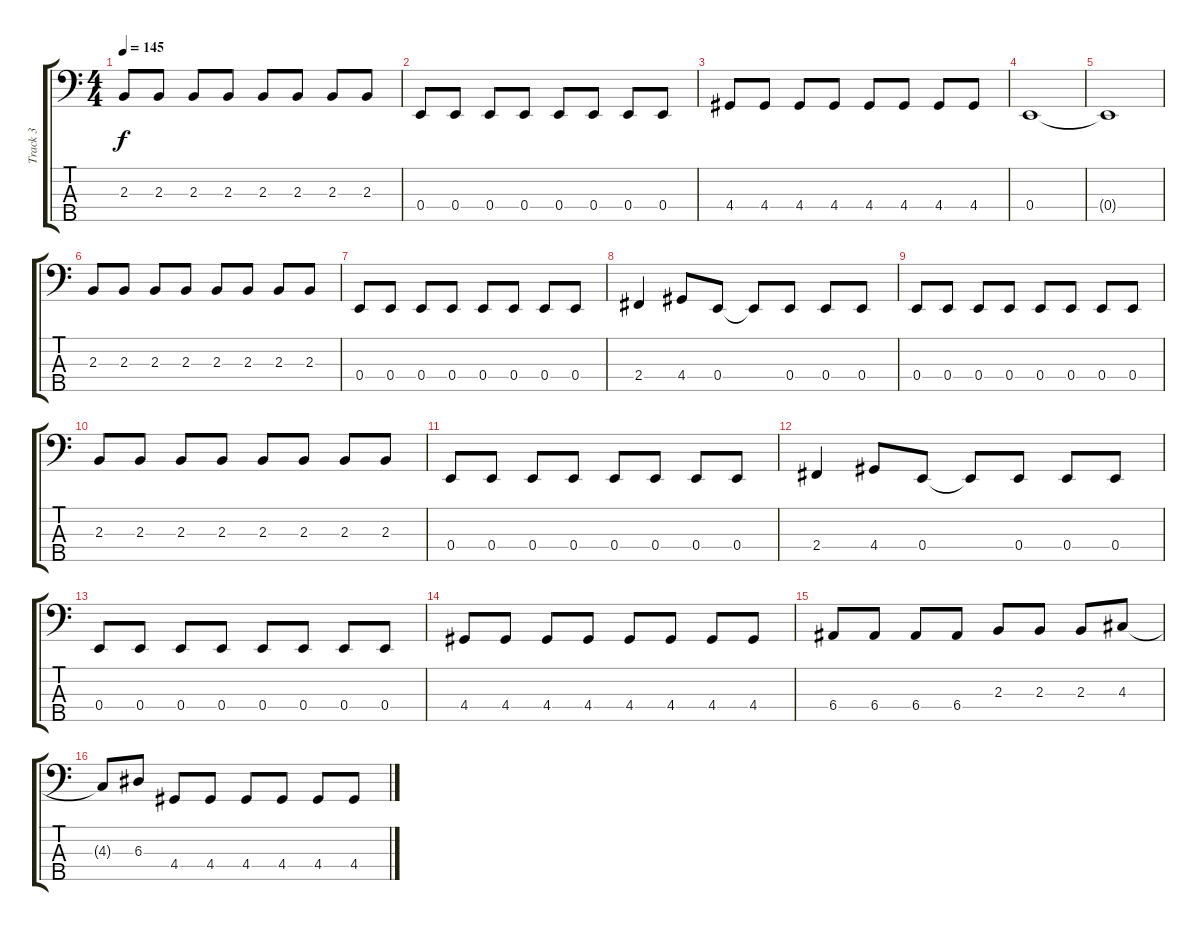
\track ("Track 3" "Track 3") {instrument electricbassfinger}
\staff {score tabs}
\tuning (G2 D2 A1 E1 B0) {hide}
\ts (4 4)
\tempo 145
\clef f4
\ks c
2.3.8{dy f} 2.3.8 2.3.8 2.3.8 2.3.8 2.3.8 2.3.8 2.3.8 |
0.4.8 0.4.8 0.4.8 0.4.8 0.4.8 0.4.8 0.4.8 0.4.8 |
4.4.8 4.4.8 4.4.8 4.4.8 4.4.8 4.4.8 4.4.8 4.4.8 |
0.4.1 |
0.4{t}.1 |
2.3.8 2.3.8 2.3.8 2.3.8 2.3.8 2.3.8 2.3.8 2.3.8 |
0.4.8 0.4.8 0.4.8 0.4.8 0.4.8 0.4.8 0.4.8 0.4.8 |
2.4.4 4.4.8 0.4.8 0.4{t}.8 0.4.8 0.4.8 0.4.8 |
0.4.8 0.4.8 0.4.8 0.4.8 0.4.8 0.4.8 0.4.8 0.4.8 |
2.3.8 2.3.8 2.3.8 2.3.8 2.3.8 2.3.8 2.3.8 2.3.8 |
0.4.8 0.4.8 0.4.8 0.4.8 0.4.8 0.4.8 0.4.8 0.4.8 |
2.4.4 4.4.8 0.4.8 0.4{t}.8 0.4.8 0.4.8 0.4.8 |
0.4.8 0.4.8 0.4.8 0.4.8 0.4.8 0.4.8 0.4.8 0.4.8 |
4.4.8 4.4.8 4.4.8 4.4.8 4.4.8 4.4.8 4.4.8 4.4.8 |
6.4.8 6.4.8 6.4.8 6.4.8 2.3.8 2.3.8 2.3.8 4.3.8 |
4.3{t}.8 6.3.8 4.4.8 4.4.8 4.4.8 4.4.8 4.4.8 4.4.8
